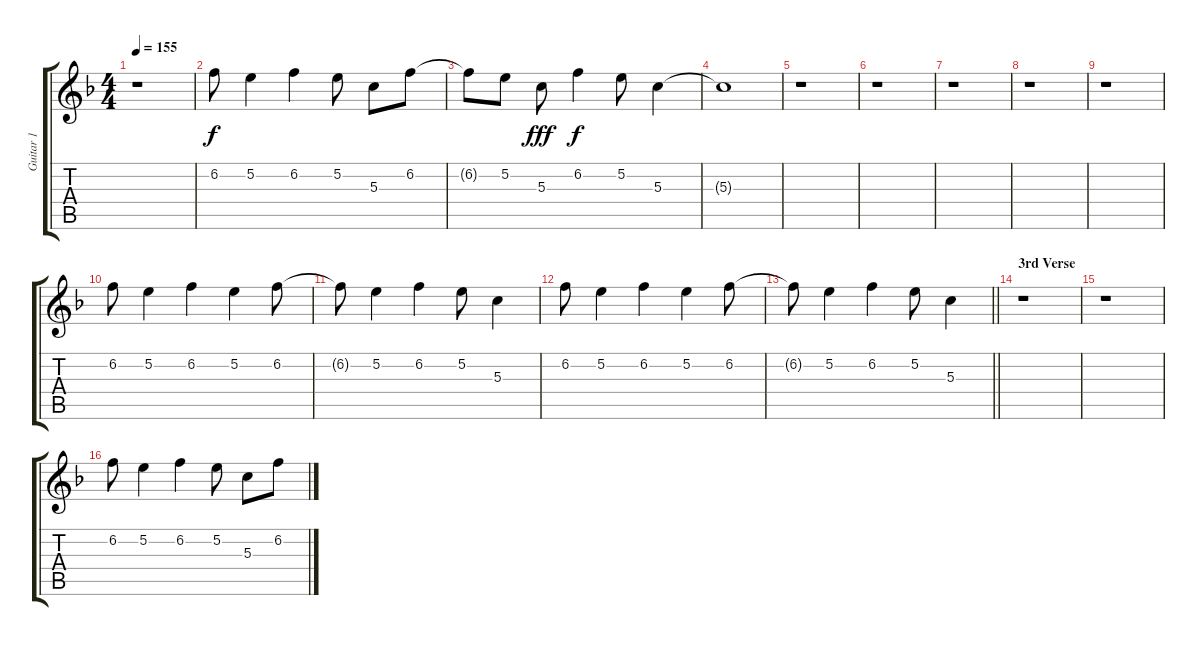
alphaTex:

\track ("Guitar 1" "Guitar 1") {instrument distortionguitar}
\staff {score tabs}
\tuning (E4 B3 G3 D3 A2 E2) {hide}
\ts (4 4)
\tempo 155
\clef g2
\ks f
r.1{dy f} |
6.2.8 5.2.4 6.2.4 5.2.8 5.3.8 6.2.8 |
6.2{t}.8 5.2.8 5.3.8{dy fff} 6.2.4{dy f} 5.2.8 5.3.4 |
5.3{t}.1{volume 0} |
r.1 |
r.1 |
r.1 |
r.1 |
r.1 |
6.2.8{volume 12} 5.2.4 6.2.4 5.2.4 6.2.8 |
6.2{t}.8 5.2.4 6.2.4 5.2.8 5.3.4 |
6.2.8 5.2.4 6.2.4 5.2.4 6.2.8 |
\barLineRight lightlight
6.2{t}.8 5.2.4 6.2.4 5.2.8 5.3.4 |
\section ("" "3rd Verse")
r.1 |
r.1 |
6.2.8 5.2.4 6.2.4 5.2.8 5.3.8 6.2.8
